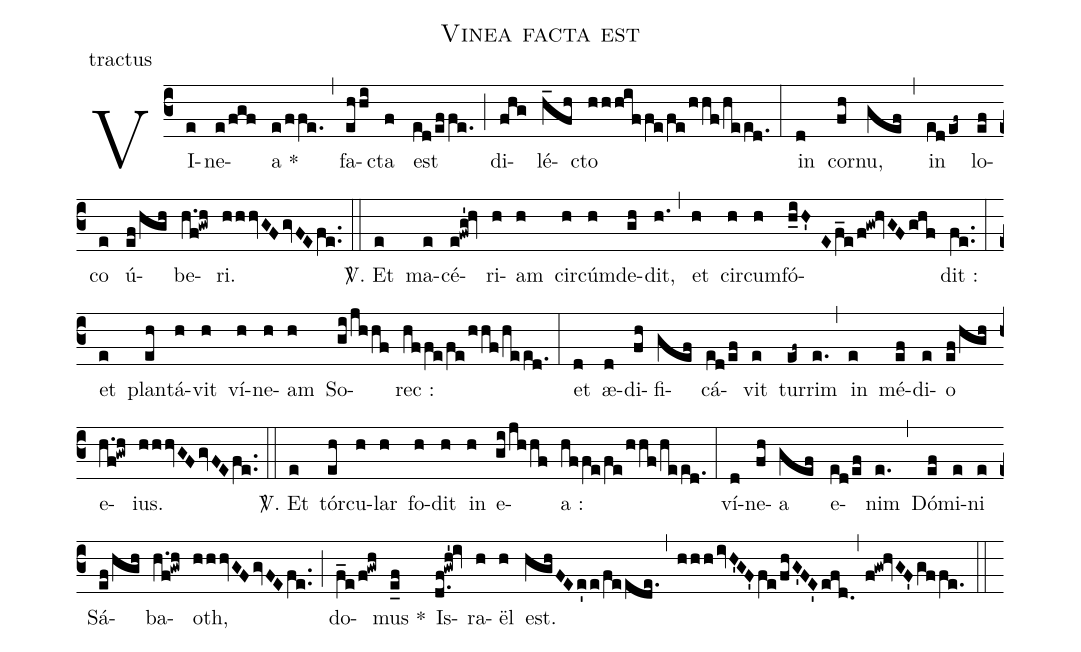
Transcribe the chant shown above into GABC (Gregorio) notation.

name:Vinea facta est;
office-part:tractus;
%%
(c3) VI(e)ne(e/fgf)a *(e/ffe.) (,) fa(ehhi)cta(f) est(ed/effe.) (;) di(fhg)lé(h_fh)cto(hhhiffe/fe/hhf/heed.) (:)
in(d) cor(fh)nu,(gef) (,) in(ed/ef~) lo(ef)co(e) ú(ef/hgh)be(h.f!gwh)ri.(hhhvGFgvFEfe..) (::)

<sp>V/</sp>. Et(e) ma(e)cé(e!fwg'!hv)ri(h)am(h) cir(h)cúm(h)de(gh)dit,(h.) (,) et(h) cir(h)cum(h)fó(h_iH'E/f_e/f!gw!hvGFghf)dit :(fe..) (:)
et(e) plan(eh)tá(h)vit(h) ví(h)ne(h)am(h) So(gi/jhhf)rec :(hffe/fe/hhf/heed.) (:)
et(d) æ(d)di(fh)fi(gef)cá(ed/ef)vit(e) tur(ef~)rim(e.) (,) in(e) mé(ef)di(e)o(ef/hgh) e(h.f!gwh)ius.(hhhvGFgvFEfe..) (::)

<sp>V/</sp>. Et(e) tór(eh)cu(h)lar(h) fo(h)dit(h) in(h) e(gi/jhhf)a :(hffe/fe/hhf/heed.) (:)
ví(d)ne(fh)a(gef) e(ed/ef)nim(e.) (,) Dó(ef)mi(e)ni(e) Sá(ef/hgh)ba(h.f!gwh)oth,(hhhvGFgvFEfe..) (;) do(f_e/f!gwh)mus *(e_f) Is(d.f!gwh'!iv)ra(h)ël(h) est.(hghFEe'e/feede.,hhhivH'GF'fe/fhG'FE'efd.,f!gw!hvGF'gffe.) (::)
